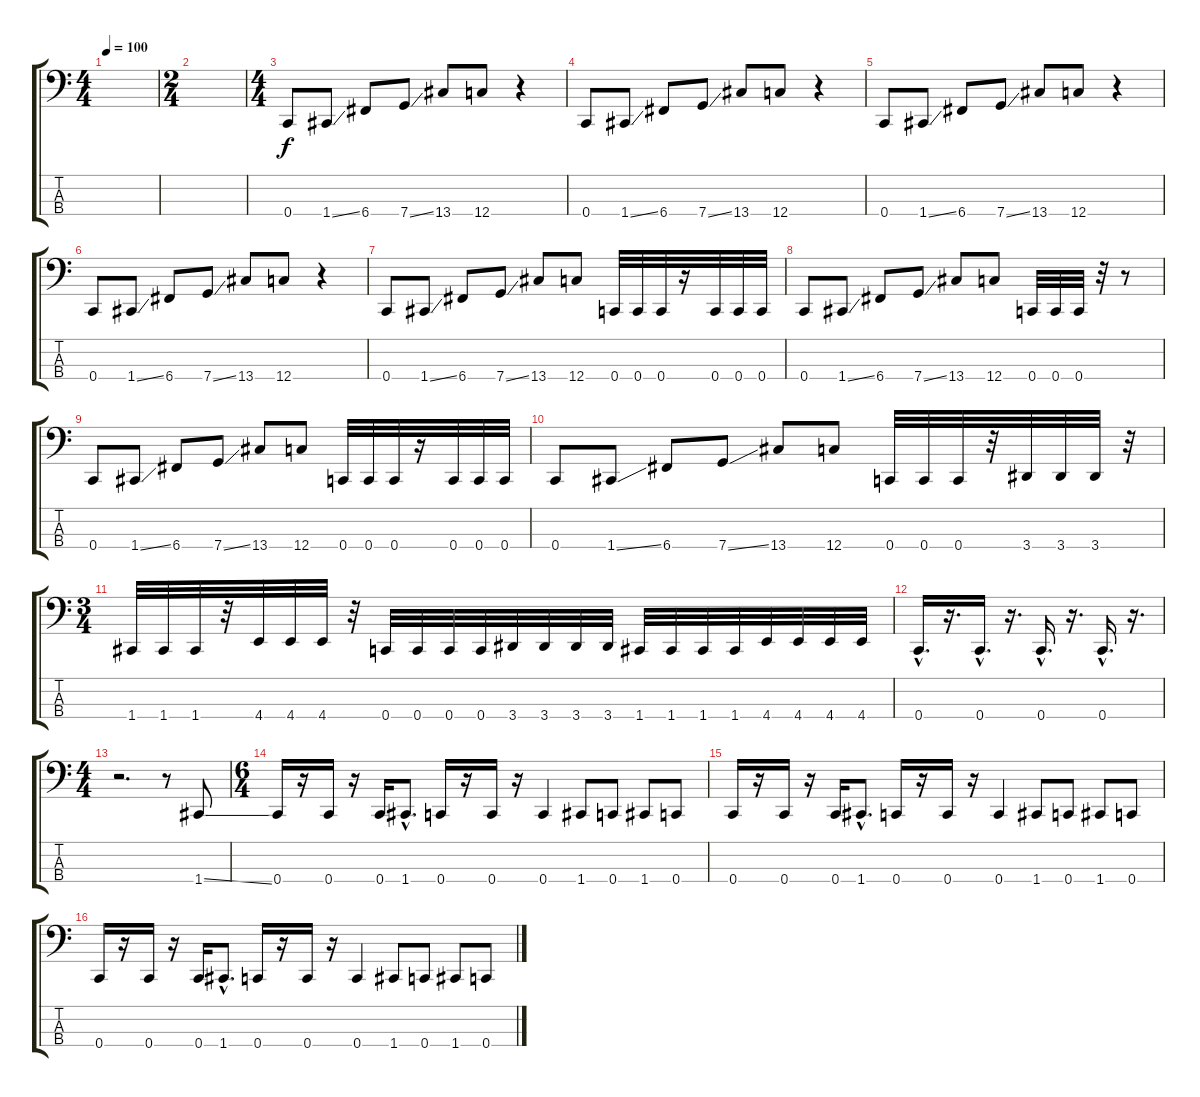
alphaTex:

\track "" {instrument electricbassfinger}
\staff {score tabs}
\tuning (F2 C2 G1 C1) {hide}
\ts (4 4)
\tempo 100
\clef f4
\ks c
|
\ts (2 4)
|
\ts (4 4)
0.4.8 1.4{ss}.8 6.4.8 7.4{ss}.8 13.4.8 12.4.8 r.4 |
0.4.8 1.4{ss}.8 6.4.8 7.4{ss}.8 13.4.8 12.4.8 r.4 |
0.4.8 1.4{ss}.8 6.4.8 7.4{ss}.8 13.4.8 12.4.8 r.4 |
0.4.8 1.4{ss}.8 6.4.8 7.4{ss}.8 13.4.8 12.4.8 r.4 |
0.4.8 1.4{ss}.8 6.4.8 7.4{ss}.8 13.4.8 12.4.8 0.4.32 0.4.32 0.4.32 r.16 0.4.32 0.4.32 0.4.32 |
0.4.8 1.4{ss}.8 6.4.8 7.4{ss}.8 13.4.8 12.4.8 0.4.32 0.4.32 0.4.32 r.32 r.8 |
0.4.8 1.4{ss}.8 6.4.8 7.4{ss}.8 13.4.8 12.4.8 0.4.32 0.4.32 0.4.32 r.16 0.4.32 0.4.32 0.4.32 |
0.4.8 1.4{ss}.8 6.4.8 7.4{ss}.8 13.4.8 12.4.8 0.4.32 0.4.32 0.4.32 r.32 3.4.32 3.4.32 3.4.32 r.32 |
\ts (3 4)
1.4.32 1.4.32 1.4.32 r.32 4.4.32 4.4.32 4.4.32 r.32 0.4.32 0.4.32 0.4.32 0.4.32 3.4.32 3.4.32 3.4.32 3.4.32 1.4.32 1.4.32 1.4.32 1.4.32 4.4.32 4.4.32 4.4.32 4.4.32 |
0.4{hac}.16{d} r.16{d} 0.4{hac}.16{d} r.16{d} 0.4{hac}.16{d} r.16{d} 0.4{hac}.16{d} r.16{d} |
\ts (4 4)
r.2{d} r.8 1.4{ss}.8 |
\ts (6 4)
0.4.16 r.16 0.4.16 r.16 0.4.16 1.4{hac}.8{d} 0.4.16 r.16 0.4.16 r.16 0.4.4 1.4.8 0.4.8 1.4.8 0.4.8 |
0.4.16 r.16 0.4.16 r.16 0.4.16 1.4{hac}.8{d} 0.4.16 r.16 0.4.16 r.16 0.4.4 1.4.8 0.4.8 1.4.8 0.4.8 |
0.4.16 r.16 0.4.16 r.16 0.4.16 1.4{hac}.8{d} 0.4.16 r.16 0.4.16 r.16 0.4.4 1.4.8 0.4.8 1.4.8 0.4.8
